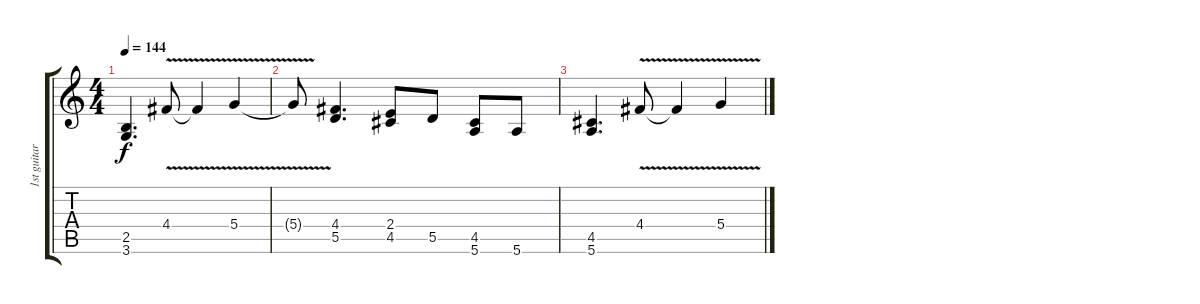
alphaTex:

\track ("1st guitar" "1st guitar") {mute instrument overdrivenguitar}
\staff {score tabs}
\tuning (E4 B3 G3 D3 A2 E2) {hide}
\ts (4 4)
\tempo 144
\clef g2
\ks c
(2.5 3.6).4{d dy f instrument overdrivenguitar} 4.4{v}.8 4.4{t}.4 5.4{v}.4 |
5.4{t}.8{volume 0} (4.4 5.5).4{d} (2.4 4.5).8 5.5.8 (4.5 5.6).8 5.6.8 |
(4.5 5.6).4{d} 4.4{v}.8 4.4{t}.4 5.4{v}.4
